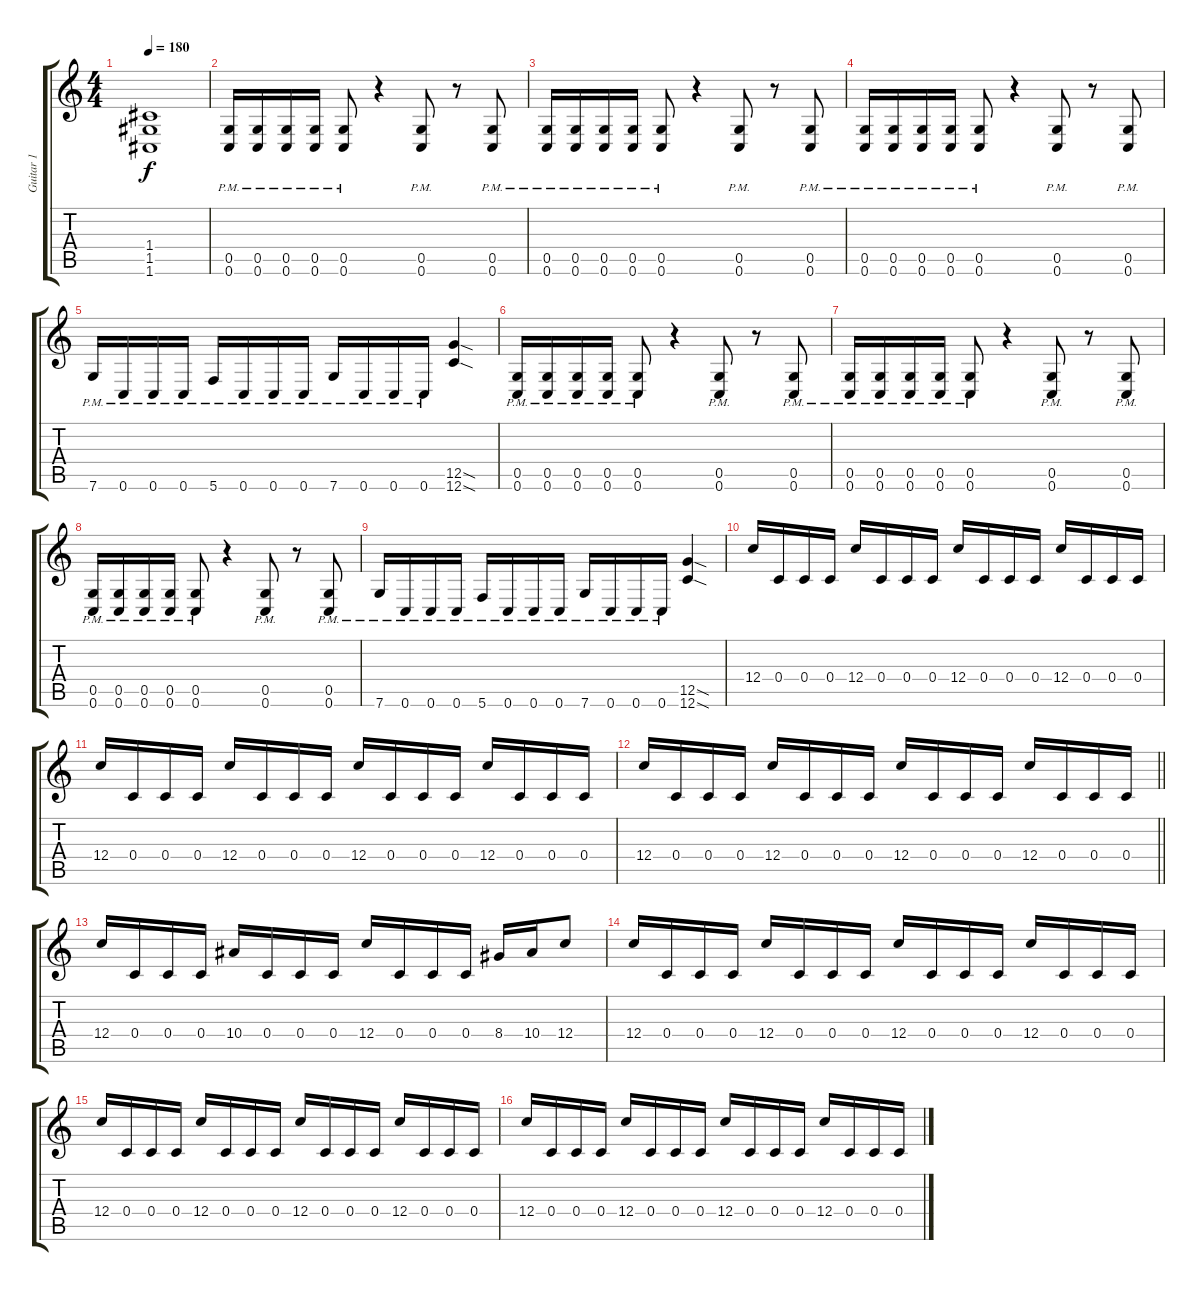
\track ("Guitar 1" "Guitar 1") {instrument distortionguitar}
\staff {score tabs}
\tuning (D4 A3 F3 C3 G2 C2) {hide}
\ts (4 4)
\tempo 180
\clef g2
\ks c
(1.4 1.5 1.6).1{dy f} |
(0.5{pm} 0.6{pm}).16 (0.5{pm} 0.6{pm}).16 (0.5{pm} 0.6{pm}).16 (0.5{pm} 0.6{pm}).16 (0.5{pm} 0.6{pm}).8 r.4 (0.5{pm} 0.6{pm}).8 r.8 (0.5{pm} 0.6{pm}).8 |
(0.5{pm} 0.6{pm}).16 (0.5{pm} 0.6{pm}).16 (0.5{pm} 0.6{pm}).16 (0.5{pm} 0.6{pm}).16 (0.5{pm} 0.6{pm}).8 r.4 (0.5{pm} 0.6{pm}).8 r.8 (0.5{pm} 0.6{pm}).8 |
(0.5{pm} 0.6{pm}).16 (0.5{pm} 0.6{pm}).16 (0.5{pm} 0.6{pm}).16 (0.5{pm} 0.6{pm}).16 (0.5{pm} 0.6{pm}).8 r.4 (0.5{pm} 0.6{pm}).8 r.8 (0.5{pm} 0.6{pm}).8 |
7.6{pm}.16 0.6{pm}.16 0.6{pm}.16 0.6{pm}.16 5.6{pm}.16 0.6{pm}.16 0.6{pm}.16 0.6{pm}.16 7.6{pm}.16 0.6{pm}.16 0.6{pm}.16 0.6{pm}.16 (12.5{sod} 12.6{sod}).4 |
(0.5{pm} 0.6{pm}).16 (0.5{pm} 0.6{pm}).16 (0.5{pm} 0.6{pm}).16 (0.5{pm} 0.6{pm}).16 (0.5{pm} 0.6{pm}).8 r.4 (0.5{pm} 0.6{pm}).8 r.8 (0.5{pm} 0.6{pm}).8 |
(0.5{pm} 0.6{pm}).16 (0.5{pm} 0.6{pm}).16 (0.5{pm} 0.6{pm}).16 (0.5{pm} 0.6{pm}).16 (0.5{pm} 0.6{pm}).8 r.4 (0.5{pm} 0.6{pm}).8 r.8 (0.5{pm} 0.6{pm}).8 |
(0.5{pm} 0.6{pm}).16 (0.5{pm} 0.6{pm}).16 (0.5{pm} 0.6{pm}).16 (0.5{pm} 0.6{pm}).16 (0.5{pm} 0.6{pm}).8 r.4 (0.5{pm} 0.6{pm}).8 r.8 (0.5{pm} 0.6{pm}).8 |
7.6{pm}.16 0.6{pm}.16 0.6{pm}.16 0.6{pm}.16 5.6{pm}.16 0.6{pm}.16 0.6{pm}.16 0.6{pm}.16 7.6{pm}.16 0.6{pm}.16 0.6{pm}.16 0.6{pm}.16 (12.5{sod} 12.6{sod}).4 |
12.4.16 0.4.16 0.4.16 0.4.16 12.4.16 0.4.16 0.4.16 0.4.16 12.4.16 0.4.16 0.4.16 0.4.16 12.4.16 0.4.16 0.4.16 0.4.16 |
12.4.16 0.4.16 0.4.16 0.4.16 12.4.16 0.4.16 0.4.16 0.4.16 12.4.16 0.4.16 0.4.16 0.4.16 12.4.16 0.4.16 0.4.16 0.4.16 |
\barLineRight lightlight
12.4.16 0.4.16 0.4.16 0.4.16 12.4.16 0.4.16 0.4.16 0.4.16 12.4.16 0.4.16 0.4.16 0.4.16 12.4.16 0.4.16 0.4.16 0.4.16 |
12.4.16 0.4.16 0.4.16 0.4.16 10.4.16 0.4.16 0.4.16 0.4.16 12.4.16 0.4.16 0.4.16 0.4.16 8.4.16 10.4.16 12.4.8 |
12.4.16 0.4.16 0.4.16 0.4.16 12.4.16 0.4.16 0.4.16 0.4.16 12.4.16 0.4.16 0.4.16 0.4.16 12.4.16 0.4.16 0.4.16 0.4.16 |
12.4.16 0.4.16 0.4.16 0.4.16 12.4.16 0.4.16 0.4.16 0.4.16 12.4.16 0.4.16 0.4.16 0.4.16 12.4.16 0.4.16 0.4.16 0.4.16 |
12.4.16 0.4.16 0.4.16 0.4.16 12.4.16 0.4.16 0.4.16 0.4.16 12.4.16 0.4.16 0.4.16 0.4.16 12.4.16 0.4.16 0.4.16 0.4.16
